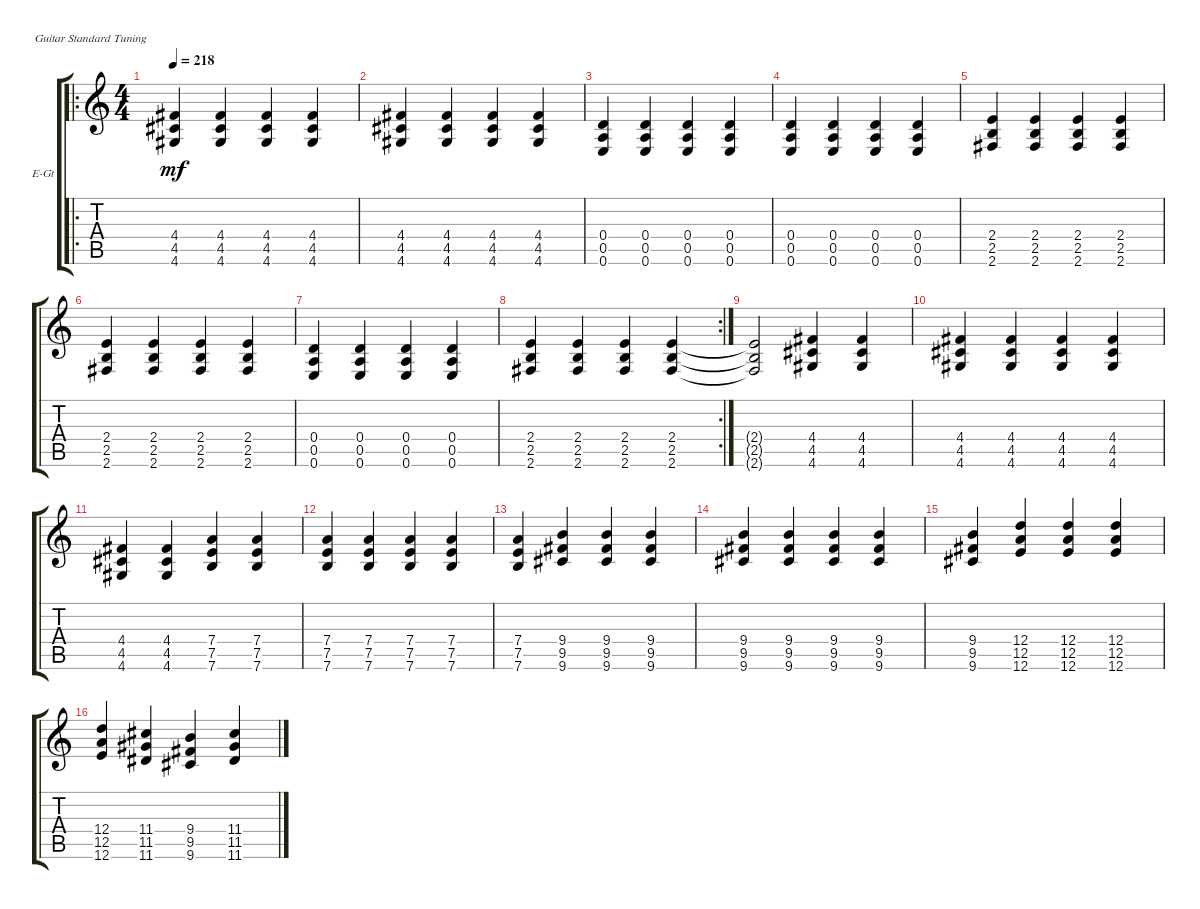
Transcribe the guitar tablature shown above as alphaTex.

\defaultSystemsLayout 4
\bracketExtendMode groupsimilarinstruments
\firstSystemTrackNameOrientation horizontal
\otherSystemsTrackNameOrientation horizontal
\track ("Electric Guitar 2" "E-Gt") {instrument overdrivenguitar}
\staff {score tabs}
\tuning (E4 B3 G3 D3 A2 E2)
\ro
\ts (4 4)
\tempo 218
\clef g2
\ks c
(4.4 4.5 4.6).4{dy mf} (4.4 4.5 4.6).4 (4.4 4.5 4.6).4 (4.4 4.5 4.6).4 |
(4.4 4.5 4.6).4 (4.4 4.5 4.6).4 (4.4 4.5 4.6).4 (4.4 4.5 4.6).4 |
(0.4 0.5 0.6).4 (0.4 0.5 0.6).4 (0.4 0.5 0.6).4 (0.4 0.5 0.6).4 |
(0.4 0.5 0.6).4 (0.4 0.5 0.6).4 (0.4 0.5 0.6).4 (0.4 0.5 0.6).4 |
(2.4 2.5 2.6).4 (2.4 2.5 2.6).4 (2.4 2.5 2.6).4 (2.4 2.5 2.6).4 |
(2.4 2.5 2.6).4 (2.4 2.5 2.6).4 (2.4 2.5 2.6).4 (2.4 2.5 2.6).4 |
(0.4 0.5 0.6).4 (0.4 0.5 0.6).4 (0.4 0.5 0.6).4 (0.4 0.5 0.6).4 |
\rc 2
(2.4 2.5 2.6).4 (2.4 2.5 2.6).4 (2.4 2.5 2.6).4 (2.4 2.5 2.6).4 |
(2.4{t} 2.5{t} 2.6{t}).2 (4.4 4.5 4.6).4 (4.4 4.5 4.6).4 |
(4.4 4.5 4.6).4 (4.4 4.5 4.6).4 (4.4 4.5 4.6).4 (4.4 4.5 4.6).4 |
(4.4 4.5 4.6).4 (4.4 4.5 4.6).4 (7.4 7.5 7.6).4 (7.4 7.5 7.6).4 |
(7.4 7.5 7.6).4 (7.4 7.5 7.6).4 (7.4 7.5 7.6).4 (7.4 7.5 7.6).4 |
(7.4 7.5 7.6).4 (9.4 9.5 9.6).4 (9.4 9.5 9.6).4 (9.4 9.5 9.6).4 |
(9.4 9.5 9.6).4 (9.4 9.5 9.6).4 (9.4 9.5 9.6).4 (9.4 9.5 9.6).4 |
(9.4 9.5 9.6).4 (12.4 12.5 12.6).4 (12.4 12.5 12.6).4 (12.4 12.5 12.6).4 |
(12.4 12.5 12.6).4 (11.4 11.5 11.6).4 (9.4 9.5 9.6).4 (11.4 11.5 11.6).4
